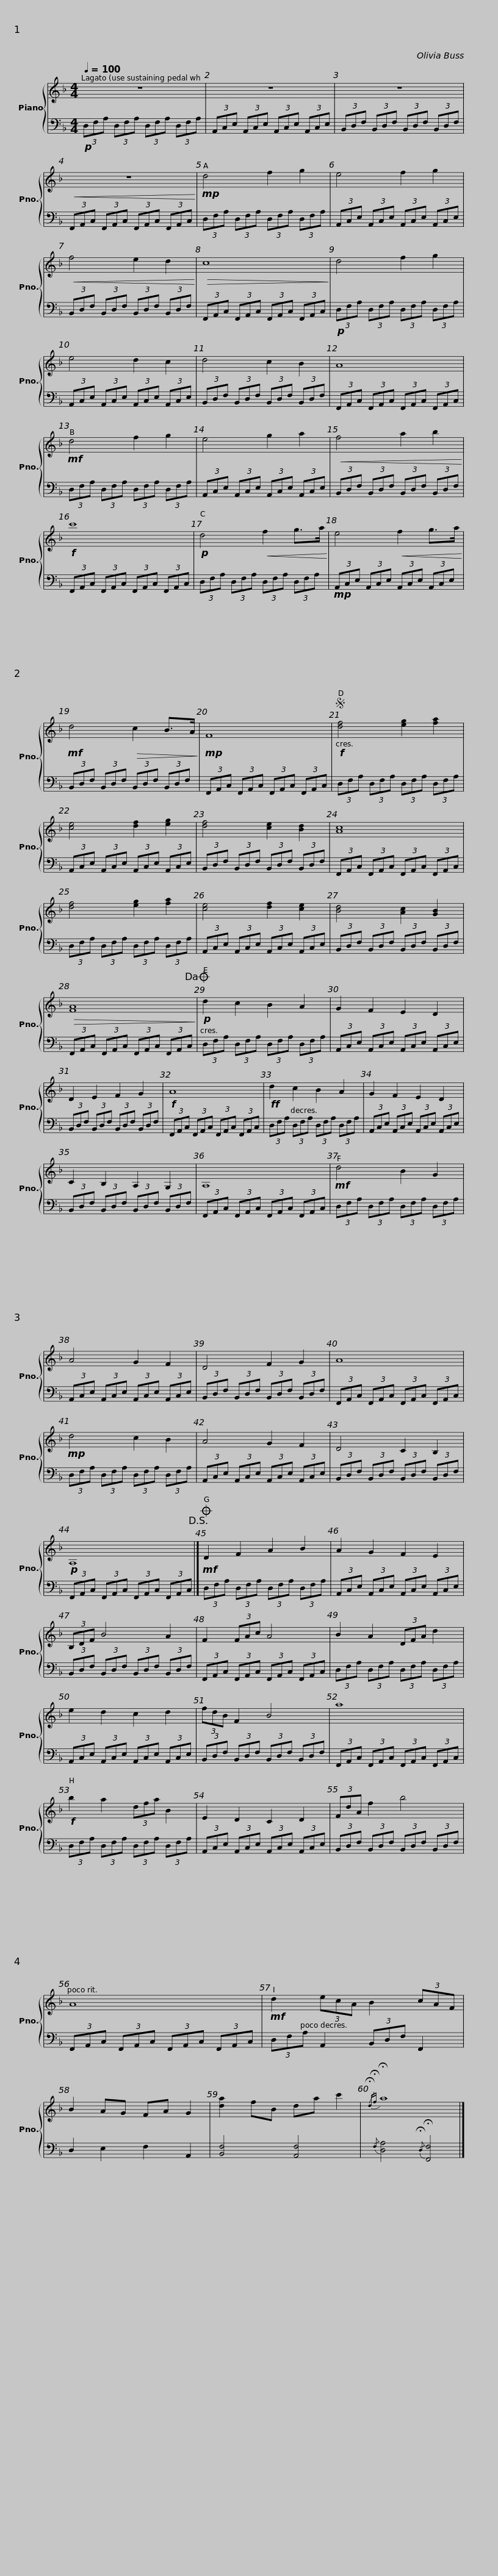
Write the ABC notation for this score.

X:1
%%score { 1 | 2 }
L:1/8
Q:1/4=100
M:4/4
I:linebreak $
K:F
V:1 treble
V:2 bass
V:1
 z8 | z8 | z8 |!<(! z8!<)! |!mp! d4 f2 g2 |$ %5
 e4 f2 g2 |!<(! f4 e2 d2!<)! |!>(! c8!>)! | d4 f2 g2 | e4 d2 c2 |$ %10
 d4 c2 B2 | A8 |!mf! d4 f2 g2 | e4 g2 a2 |!<(! f4 a2 b2!<)! |$ %15
!f! c'8 |!p! d4!<(! f2 g>a!<)! | e4!<(! f2 g>a!<)! |!mf! d4!>(! c2 B>A!>)! |!mp! F8 |$ %20
S!f! [df]4 [eg]2 [fa]2 | [ce]4 [df]2 [eg]2 | [df]4 [ce]2 [Bd]2 | [Ac]8 | [df]4 [eg]2 [fa]2 |$ %25
 [ce]4 [df]2 [ce]2 | [Bd]4 [Ac]2 [GB]2 |!>(! [FA]8!>)!!dacoda! |!p! d2 c2 B2 A2 | G2 F2 E2 D2 |$ %30
 D2 E2 F2 G2 |!f! A8 |!ff! d2 c2 B2 A2 | G2 F2 E2 D2 | C2 B,2 A,2 G,2 |$ %35
 A,8 |!mf! d4 B2 G2 | A4 G2 F2 | D4 F2 G2 | A8 |$ %40
!mp! d4 c2 B2 | A4 G2 F2 | D4 C2 B,2 |!p! A,8!D.S.! |]O!mf! D2 F2 A2 B2 |$ %45
 A2 G2 F2 E2 | (3B,DF B4 A2 | F2 (3FAc A4 | B2 A2 (3DFA d2 | e2 d2 c2 d2 |$ %50
 (3fdB F2 B4 | a8 |!f! b2 a2 (3dfa B2 | E2 D2 C2 D2 | (3FdA f2 b4 |$ %55
 A8 |!mf! d2 (3ecA B2 (3cAF | B2 AG FA G2 | [da]2 fB da c'2 |{/!fermata!d!fermata!f} !fermata!a8 |] %60
V:2
!p! (3D,F,A, (3D,F,A, (3D,F,A, (3D,F,A, | (3A,,C,E, (3A,,C,E, (3A,,C,E, (3A,,C,E, | (3B,,D,F, (3B,,D,F, (3B,,D,F, (3B,,D,F, | (3F,,A,,C, (3F,,A,,C, (3F,,A,,C, (3F,,A,,C, | (3D,F,A, (3D,F,A, (3D,F,A, (3D,F,A, |$ %5
 (3A,,C,E, (3A,,C,E, (3A,,C,E, (3A,,C,E, | (3B,,D,F, (3B,,D,F, (3B,,D,F, (3B,,D,F, | (3F,,A,,C, (3F,,A,,C, (3F,,A,,C, (3F,,A,,C, |!p! (3D,F,A, (3D,F,A, (3D,F,A, (3D,F,A, | (3A,,C,E, (3A,,C,E, (3A,,C,E, (3A,,C,E, |$ %10
 (3B,,D,F, (3B,,D,F, (3B,,D,F, (3B,,D,F, | (3F,,A,,C, (3F,,A,,C, (3F,,A,,C, (3F,,A,,C, | (3D,F,A, (3D,F,A, (3D,F,A, (3D,F,A, | (3A,,C,E, (3A,,C,E, (3A,,C,E, (3A,,C,E, | (3B,,D,F, (3B,,D,F, (3B,,D,F, (3B,,D,F, |$ %15
 (3F,,A,,C, (3F,,A,,C, (3F,,A,,C, (3F,,A,,C, | (3D,F,A, (3D,F,A, (3D,F,A, (3D,F,A, |!mp! (3A,,C,E, (3A,,C,E, (3A,,C,E, (3A,,C,E, | (3B,,D,F, (3B,,D,F, (3B,,D,F, (3B,,D,F, | (3F,,A,,C, (3F,,A,,C, (3F,,A,,C, (3F,,A,,C, |$ %20
 (3D,F,A, (3D,F,A, (3D,F,A, (3D,F,A, | (3A,,C,E, (3A,,C,E, (3A,,C,E, (3A,,C,E, | (3B,,D,F, (3B,,D,F, (3B,,D,F, (3B,,D,F, | (3F,,A,,C, (3F,,A,,C, (3F,,A,,C, (3F,,A,,C, | (3D,F,A, (3D,F,A, (3D,F,A, (3D,F,A, |$ %25
 (3A,,C,E, (3A,,C,E, (3A,,C,E, (3A,,C,E, | (3B,,D,F, (3B,,D,F, (3B,,D,F, (3B,,D,F, | (3F,,A,,C, (3F,,A,,C, (3F,,A,,C, (3F,,A,,C, | (3D,F,A, (3D,F,A, (3D,F,A, (3D,F,A, | (3A,,C,E, (3A,,C,E, (3A,,C,E, (3A,,C,E, |$ %30
 (3B,,D,F, (3B,,D,F, (3B,,D,F, (3B,,D,F, | (3F,,A,,C, (3F,,A,,C, (3F,,A,,C, (3F,,A,,C, | (3D,F,A, (3D,F,A, (3D,F,A, (3D,F,A, | (3A,,C,E, (3A,,C,E, (3A,,C,E, (3A,,C,E, | (3B,,D,F, (3B,,D,F, (3B,,D,F, (3B,,D,F, |$ %35
 (3F,,A,,C, (3F,,A,,C, (3F,,A,,C, (3F,,A,,C, | (3D,F,A, (3D,F,A, (3D,F,A, (3D,F,A, | (3A,,C,E, (3A,,C,E, (3A,,C,E, (3A,,C,E, | (3B,,D,F, (3B,,D,F, (3B,,D,F, (3B,,D,F, | (3F,,A,,C, (3F,,A,,C, (3F,,A,,C, (3F,,A,,C, |$ %40
 (3D,F,A, (3D,F,A, (3D,F,A, (3D,F,A, | (3A,,C,E, (3A,,C,E, (3A,,C,E, (3A,,C,E, | (3B,,D,F, (3B,,D,F, (3B,,D,F, (3B,,D,F, | (3F,,A,,C, (3F,,A,,C, (3F,,A,,C, (3F,,A,,C, |] (3D,F,A, (3D,F,A, (3D,F,A, (3D,F,A, |$ %45
 (3A,,C,E, (3A,,C,E, (3A,,C,E, (3A,,C,E, | (3B,,D,F, (3B,,D,F, (3B,,D,F, (3B,,D,F, | (3F,,A,,C, (3F,,A,,C, (3F,,A,,C, (3F,,A,,C, | (3D,F,A, (3D,F,A, (3D,F,A, (3D,F,A, | (3A,,C,E, (3A,,C,E, (3A,,C,E, (3A,,C,E, |$ %50
 (3B,,D,F, (3B,,D,F, (3B,,D,F, (3B,,D,F, | (3F,,A,,C, (3F,,A,,C, (3F,,A,,C, (3F,,A,,C, | (3D,F,A, (3D,F,A, (3D,F,A, (3D,F,A, | (3A,,C,E, (3A,,C,E, (3A,,C,E, (3A,,C,E, | (3B,,D,F, (3B,,D,F, (3B,,D,F, (3B,,D,F, |$ %55
 (3F,,A,,C, (3F,,A,,C, (3F,,A,,C, (3F,,A,,C, | (3D,F,A, A,,2 (3B,,D,F, F,,2 | D,2 E,2 F,2 A,,2 | [B,,F,]4 [A,,F,]4 |{/F,} [D,A,]4{/!fermata!D,} !fermata![F,,F,]4 |] %60
